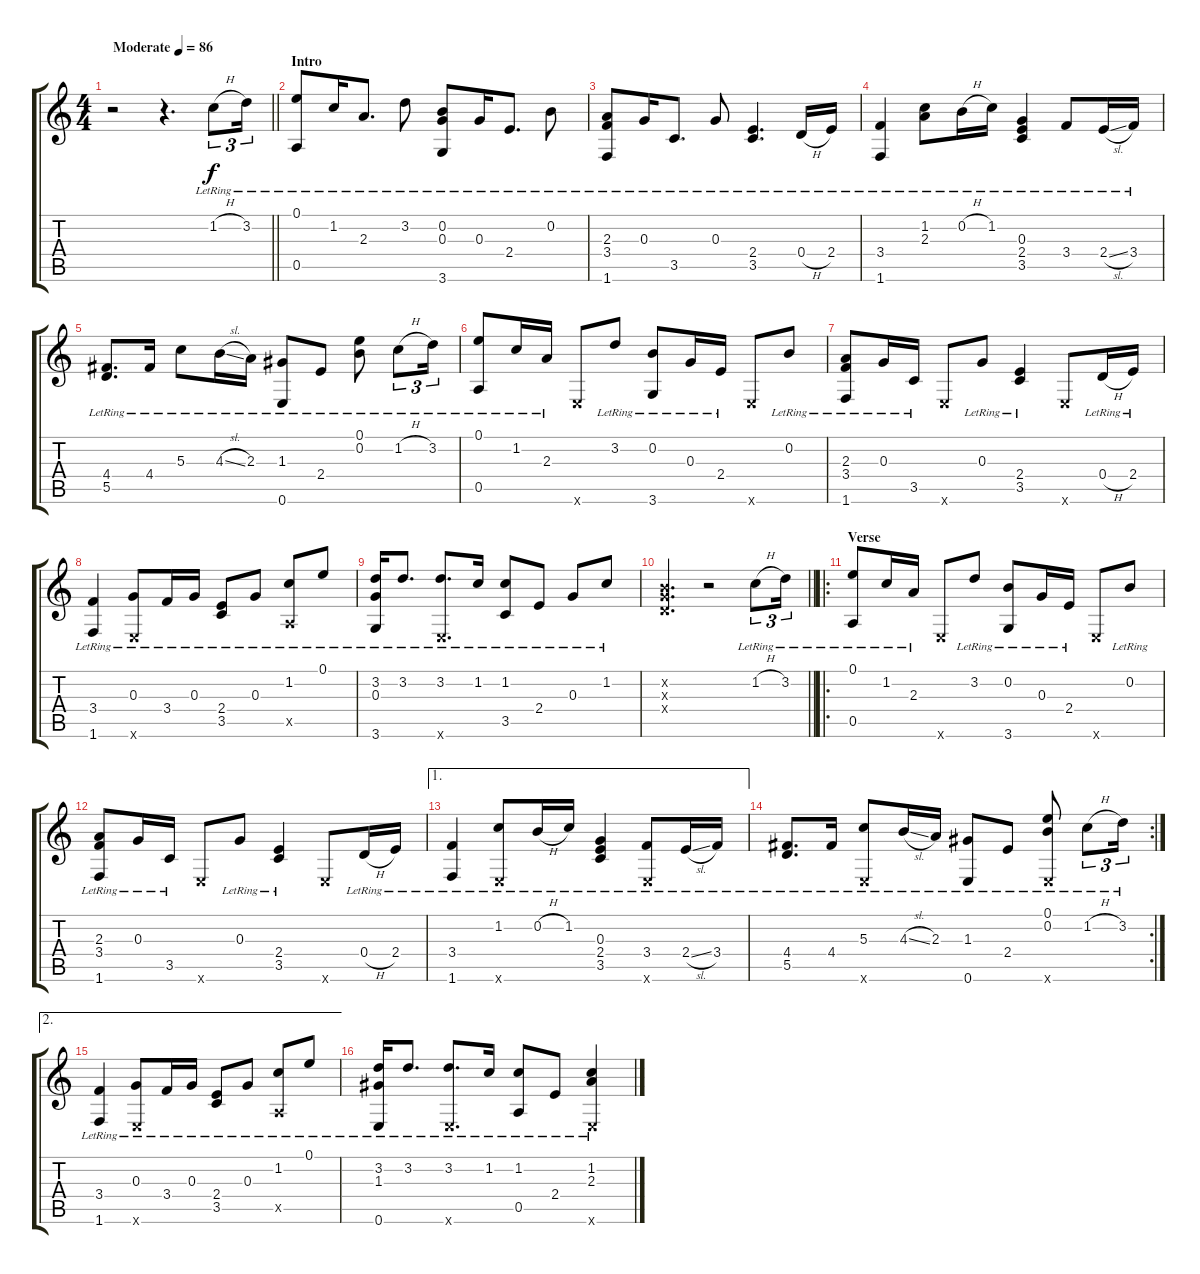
\track "" {instrument acousticguitarsteel}
\staff {score tabs}
\tuning (E4 B3 G3 D3 A2 E2) {hide}
\ts (4 4)
\tempo (86 "Moderate")
\clef g2
\barLineRight lightlight
\ks c
r.2{dy f instrument acousticguitarsteel} r.4{d} 1.2{h lr}.8{tu (3 2)} 3.2{lr}.16{tu (3 2)} |
\section ("" "Intro")
(0.1{lr} 0.5{lr}).8 1.2{lr}.16 2.3{lr}.8{d} 3.2{lr}.8 (0.2{lr} 0.3{lr} 3.6{lr}).8 0.3{lr}.16 2.4{lr}.8{d} 0.2{lr}.8 |
(2.3{lr} 3.4{lr} 1.6{lr}).8 0.3{lr}.16 3.5{lr}.8{d} 0.3{lr}.8 (2.4{lr} 3.5{lr}).4{d} 0.4{h lr}.16 2.4{lr}.16 |
(3.4{lr} 1.6{lr}).4 (1.2{lr} 2.3{lr}).8 0.2{h lr}.16 1.2{lr}.16 (0.3{lr} 2.4{lr} 3.5{lr}).4 3.4{lr}.8 2.4{sl lr}.16 3.4{lr}.16 |
(4.4{lr} 5.5{lr}).8{d} 4.4{lr}.16 5.3{lr}.8 4.3{sl lr}.16 2.3{lr}.16 (1.3{lr} 0.6{lr}).8 2.4{lr}.8 (0.1{lr} 0.2{lr}).8{beam split} 1.2{h lr}.8{tu (3 2)} 3.2{lr}.16{tu (3 2)} |
(0.1{lr} 0.5{lr}).8 1.2{lr}.16 2.3{lr}.16 0.6{x}.8 3.2{lr}.8 (0.2{lr} 3.6{lr}).8 0.3{lr}.16 2.4{lr}.16 0.6{x}.8 0.2{lr}.8 |
(2.3{lr} 3.4{lr} 1.6{lr}).8 0.3{lr}.16 3.5{lr}.16 0.6{x}.8 0.3{lr}.8 (2.4{lr} 3.5{lr}).4 0.6{x}.8 0.4{h lr}.16 2.4{lr}.16 |
(3.4{lr} 1.6{lr}).4 (0.3{lr} 0.6{x}).8 3.4{lr}.16 0.3{lr}.16 (2.4{lr} 3.5{lr}).8 0.3{lr}.8 (1.2{lr} 0.5{x}).8 0.1{lr}.8 |
(3.2{lr} 0.3{lr} 3.6{lr}).16 3.2{lr}.8{d} (3.2{lr} 0.6{x}).8{d} 1.2{lr}.16 (1.2{lr} 3.5{lr}).8 2.4{lr}.8 0.3{lr}.8 1.2{lr}.8 |
\barLineRight lightlight
(0.2{x} 0.3{x} 0.4{x}).4{d} r.2 1.2{h lr}.8{tu (3 2)} 3.2{lr}.16{tu (3 2)} |
\ro
\section ("" "Verse")
(0.1{lr} 0.5{lr}).8 1.2{lr}.16 2.3{lr}.16 0.6{x}.8 3.2{lr}.8 (0.2{lr} 3.6{lr}).8 0.3{lr}.16 2.4{lr}.16 0.6{x}.8 0.2{lr}.8 |
(2.3{lr} 3.4{lr} 1.6{lr}).8 0.3{lr}.16 3.5{lr}.16 0.6{x}.8 0.3{lr}.8 (2.4{lr} 3.5{lr}).4 0.6{x}.8 0.4{h lr}.16 2.4{lr}.16 |
\ae 1
(3.4{lr} 1.6{lr}).4 (1.2{lr} 0.6{x}).8 0.2{h lr}.16 1.2{lr}.16 (0.3{lr} 2.4{lr} 3.5{lr}).4 (3.4{lr} 0.6{x}).8 2.4{sl lr}.16 3.4{lr}.16 |
\rc 2
(4.4{lr} 5.5{lr}).8{d} 4.4{lr}.16 (5.3{lr} 0.6{x}).8 4.3{sl lr}.16 2.3{lr}.16 (1.3{lr} 0.6{lr}).8 2.4{lr}.8 (0.1{lr} 0.2{lr} 0.6{x}).8{beam split} 1.2{h lr}.8{tu (3 2)} 3.2{lr}.16{tu (3 2)} |
\ae 2
(3.4{lr} 1.6{lr}).4 (0.3{lr} 0.6{x}).8 3.4{lr}.16 0.3{lr}.16 (2.4{lr} 3.5{lr}).8 0.3{lr}.8 (1.2{lr} 0.5{x}).8 0.1{lr}.8 |
(3.2{lr} 1.3{lr} 0.6{lr}).16 3.2{lr}.8{d} (3.2{lr} 0.6{x}).8{d} 1.2{lr}.16 (1.2{lr} 0.5{lr}).8 2.4{lr}.8 (1.2{lr} 2.3{lr} 0.6{x}).4
